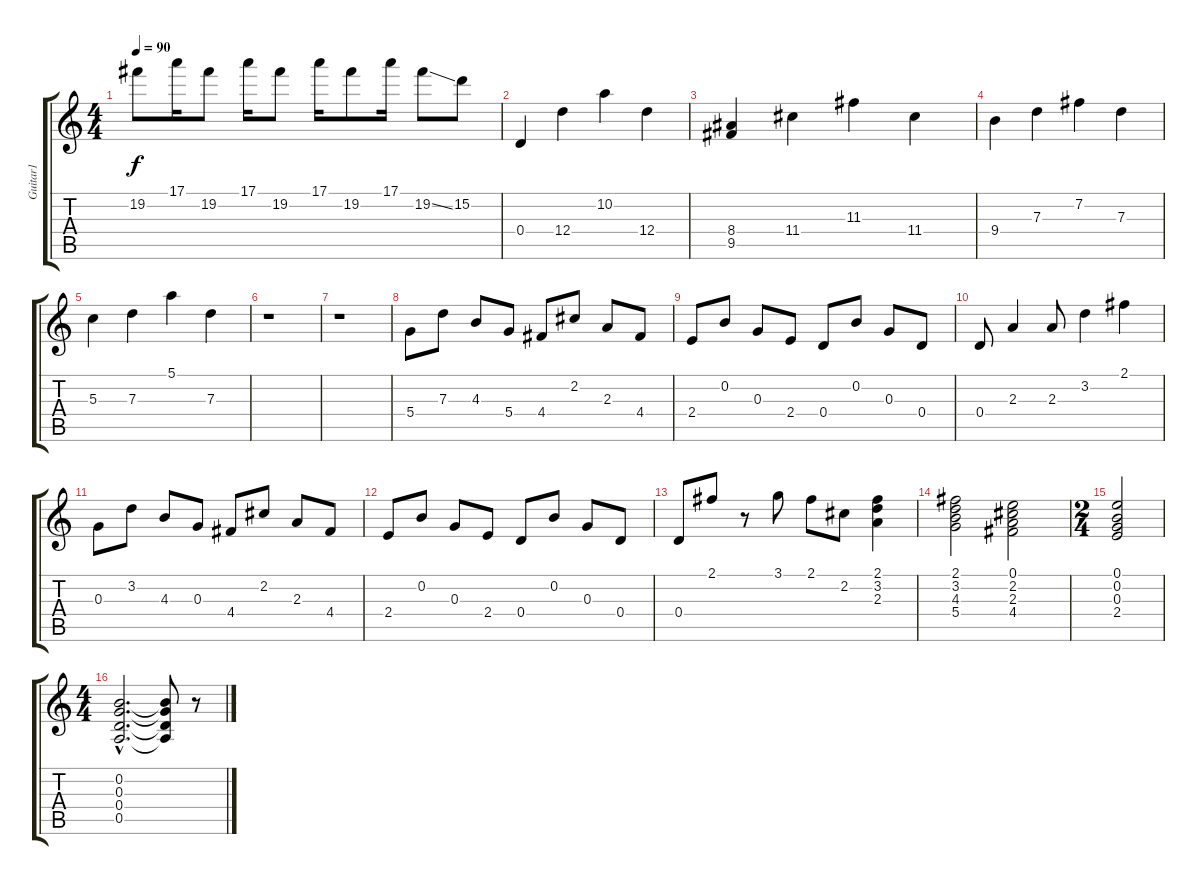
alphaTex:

\track ("Guitar1" "Guitar1") {instrument distortionguitar}
\staff {score tabs}
\tuning (E4 B3 G3 D3 A2 E2) {hide}
\ts (4 4)
\tempo 90
\clef g2
\ks c
19.2.8{dy f} 17.1.16 19.2.8 17.1.16 19.2.8 17.1.16 19.2.8 17.1.16 19.2{ss}.8 15.2.8 |
0.4.4 12.4.4 10.2.4 12.4.4 |
(8.4 9.5).4 11.4.4 11.3.4 11.4.4 |
9.4.4 7.3.4 7.2.4 7.3.4 |
5.3.4 7.3.4 5.1.4 7.3.4 |
r.1 |
r.1 |
5.4.8 7.3.8 4.3.8 5.4.8 4.4.8 2.2.8 2.3.8 4.4.8 |
2.4.8 0.2.8 0.3.8 2.4.8 0.4.8 0.2.8 0.3.8 0.4.8 |
0.4.8 2.3.4 2.3.8 3.2.4 2.1.4 |
0.3.8 3.2.8 4.3.8 0.3.8 4.4.8 2.2.8 2.3.8 4.4.8 |
2.4.8 0.2.8 0.3.8 2.4.8 0.4.8 0.2.8 0.3.8 0.4.8 |
0.4.8 2.1.8 r.8 3.1.8 2.1.8 2.2.8 (2.1 3.2 2.3).4 |
(2.1 3.2 4.3 5.4).2 (0.1 2.2 2.3 4.4).2 |
\ts (2 4)
(0.1 0.2 0.3 2.4).2 |
\ts (4 4)
(0.2{hac} 0.3{hac} 0.4{hac} 0.5{hac}).2{d} (0.2{t} 0.3{t} 0.4{t} 0.5{t}).8 r.8
